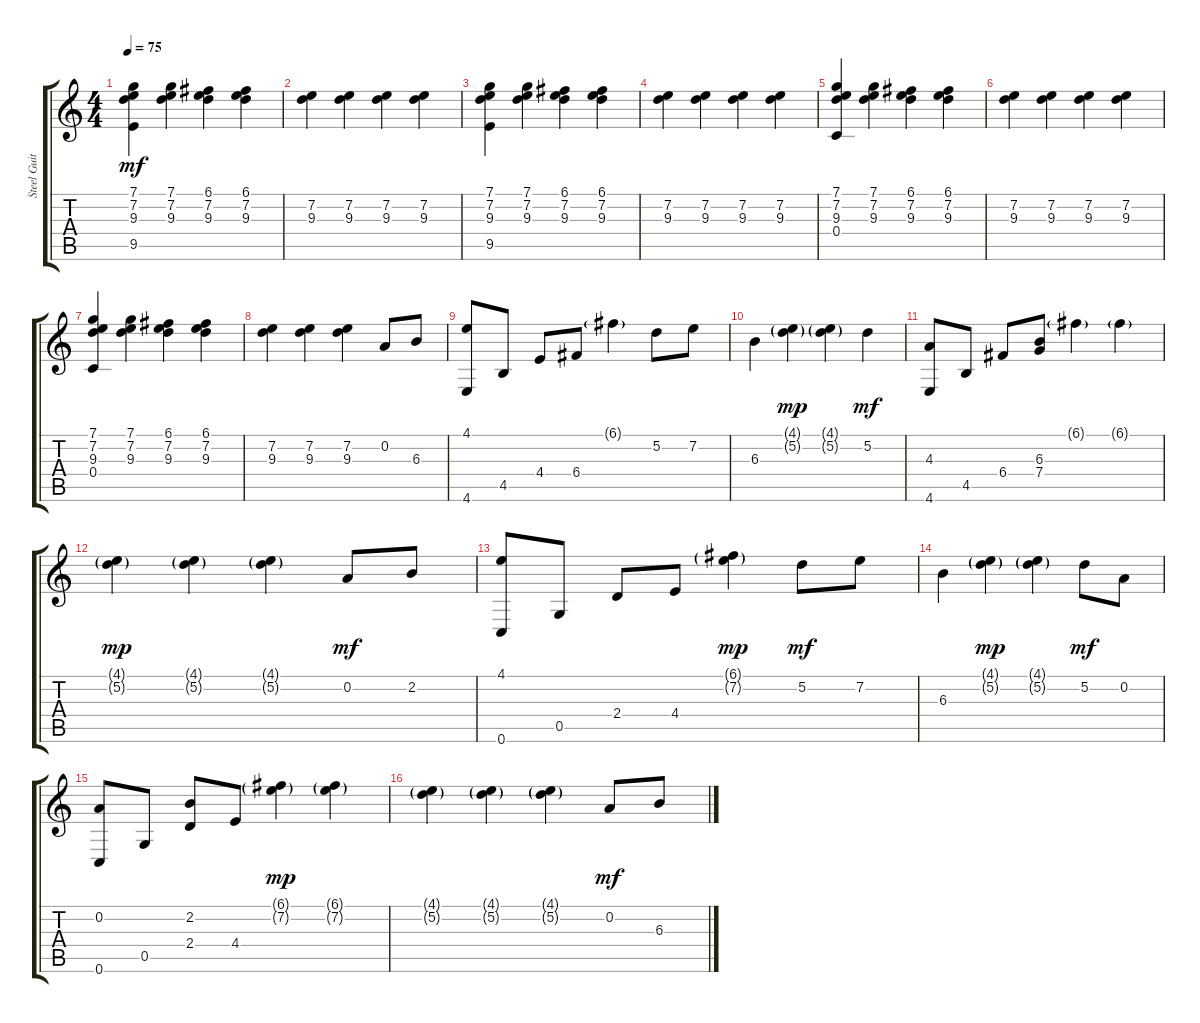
\track ("Steel Guitar" "Steel Guit") {instrument acousticguitarsteel}
\staff {score tabs}
\tuning (C4 A3 F3 C3 G2 C2) {hide}
\ts (4 4)
\tempo 75
\clef g2
\ks c
(7.1 7.2 9.3 9.5).4{dy mf instrument acousticguitarsteel} (7.1 7.2 9.3).4 (6.1 7.2 9.3).4 (6.1 7.2 9.3).4 |
(7.2 9.3).4 (7.2 9.3).4 (7.2 9.3).4 (7.2 9.3).4 |
(7.1 7.2 9.3 9.5).4 (7.1 7.2 9.3).4 (6.1 7.2 9.3).4 (6.1 7.2 9.3).4 |
(7.2 9.3).4 (7.2 9.3).4 (7.2 9.3).4 (7.2 9.3).4 |
(7.1 7.2 9.3 0.4).4 (7.1 7.2 9.3).4 (6.1 7.2 9.3).4 (6.1 7.2 9.3).4 |
(7.2 9.3).4 (7.2 9.3).4 (7.2 9.3).4 (7.2 9.3).4 |
(7.1 7.2 9.3 0.4).4 (7.1 7.2 9.3).4 (6.1 7.2 9.3).4 (6.1 7.2 9.3).4 |
(7.2 9.3).4 (7.2 9.3).4 (7.2 9.3).4 0.2.8 6.3.8 |
(4.1 4.6).8 4.5.8 4.4.8 6.4.8 6.1{g}.4 5.2.8 7.2.8 |
6.3.4 (4.1{g} 5.2{g}).4{dy mp} (4.1{g} 5.2{g}).4 5.2.4{dy mf} |
(4.3 4.6).8 4.5.8 6.4.8 (6.3 7.4).8 6.1{g}.4 6.1{g}.4 |
(4.1{g} 5.2{g}).4{dy mp} (4.1{g} 5.2{g}).4 (4.1{g} 5.2{g}).4 0.2.8{dy mf} 2.2.8 |
(4.1 0.6).8 0.5.8 2.4.8 4.4.8 (6.1{g} 7.2{g}).4{dy mp} 5.2.8{dy mf} 7.2.8 |
6.3.4 (4.1{g} 5.2{g}).4{dy mp} (4.1{g} 5.2{g}).4 5.2.8{dy mf} 0.2.8 |
(0.2 0.6).8 0.5.8 (2.2 2.4).8 4.4.8 (6.1{g} 7.2{g}).4{dy mp} (6.1{g} 7.2{g}).4 |
(4.1{g} 5.2{g}).4 (4.1{g} 5.2{g}).4 (4.1{g} 5.2{g}).4 0.2.8{dy mf} 6.3.8
